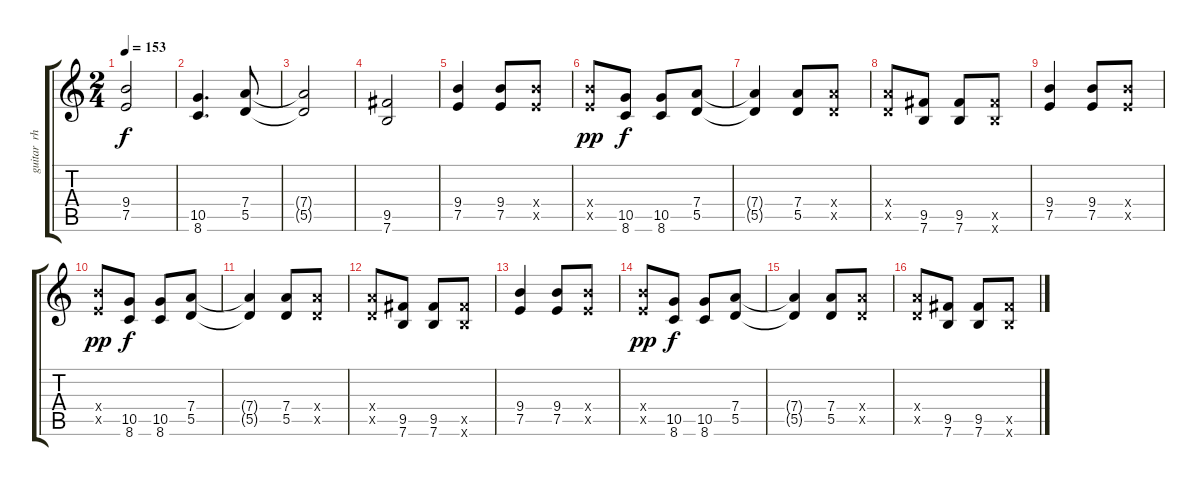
\track ("guitar  rhythm  left" "guitar  rh") {instrument distortionguitar}
\staff {score tabs}
\tuning (E4 B3 G3 D3 A2 E2) {hide}
\ts (2 4)
\tempo 153
\clef g2
\ks c
(9.4 7.5).2{dy f} |
(10.5 8.6).4{d} (7.4 5.5).8 |
(7.4{t} 5.5{t}).2 |
(9.5 7.6).2 |
(9.4 7.5).4 (9.4 7.5).8 (9.4{x} 7.5{x}).8 |
(9.4{x} 7.5{x}).8{dy pp} (10.5 8.6).8{dy f} (10.5 8.6).8 (7.4 5.5).8 |
(7.4{t} 5.5{t}).4 (7.4 5.5).8 (7.4{x} 5.5{x}).8 |
(7.4{x} 5.5{x}).8 (9.5 7.6).8 (9.5 7.6).8 (9.5{x} 7.6{x}).8 |
(9.4 7.5).4 (9.4 7.5).8 (9.4{x} 7.5{x}).8 |
(9.4{x} 7.5{x}).8{dy pp} (10.5 8.6).8{dy f} (10.5 8.6).8 (7.4 5.5).8 |
(7.4{t} 5.5{t}).4 (7.4 5.5).8 (7.4{x} 5.5{x}).8 |
(7.4{x} 5.5{x}).8 (9.5 7.6).8 (9.5 7.6).8 (9.5{x} 7.6{x}).8 |
(9.4 7.5).4 (9.4 7.5).8 (9.4{x} 7.5{x}).8 |
(9.4{x} 7.5{x}).8{dy pp} (10.5 8.6).8{dy f} (10.5 8.6).8 (7.4 5.5).8 |
(7.4{t} 5.5{t}).4 (7.4 5.5).8 (7.4{x} 5.5{x}).8 |
(7.4{x} 5.5{x}).8 (9.5 7.6).8 (9.5 7.6).8 (9.5{x} 7.6{x}).8
